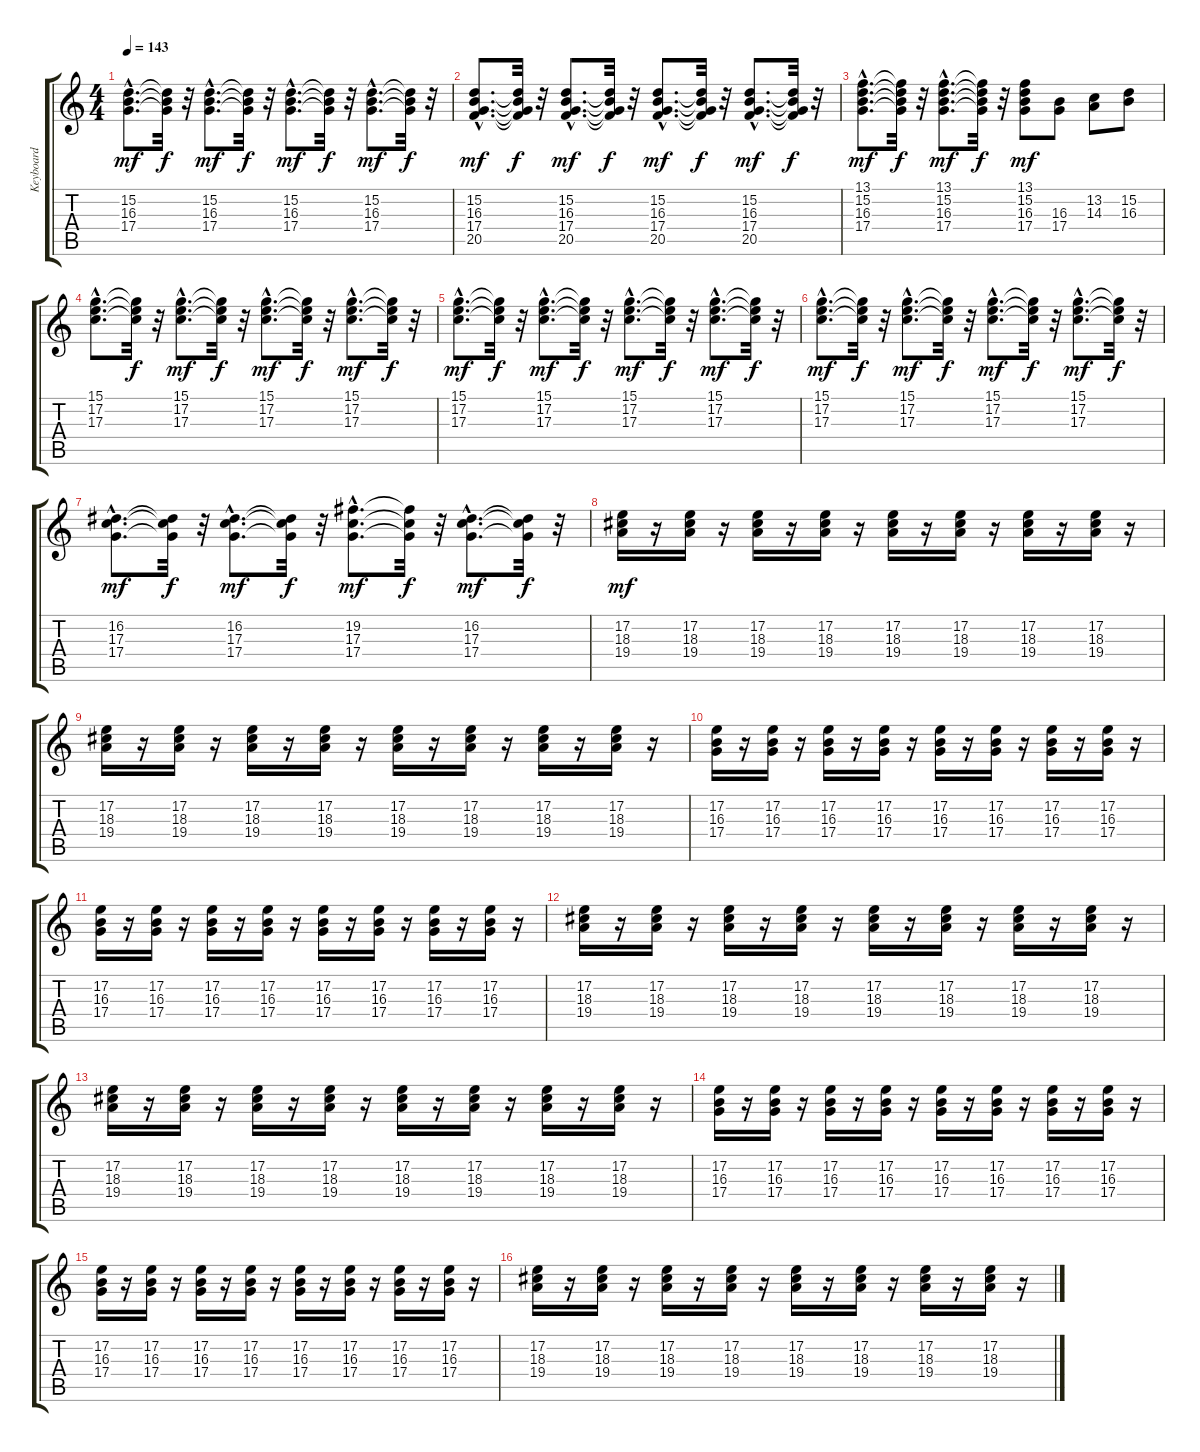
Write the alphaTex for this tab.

\track ("Keyboard" "Keyboard") {instrument honkytonkpiano}
\staff {score tabs}
\tuning (E4 B3 G3 D3 A2 E2) {hide}
\ts (4 4)
\tempo 143
\clef g2
\ks c
(15.2{hac} 16.3{hac} 17.4{hac}).8{d dy mf} (15.2{t} 16.3{t} 17.4{t}).32{dy f} r.32 (15.2{hac} 16.3{hac} 17.4{hac}).8{d dy mf} (15.2{t} 16.3{t} 17.4{t}).32{dy f} r.32 (15.2{hac} 16.3{hac} 17.4{hac}).8{d dy mf} (15.2{t} 16.3{t} 17.4{t}).32{dy f} r.32 (15.2{hac} 16.3{hac} 17.4{hac}).8{d dy mf} (15.2{t} 16.3{t} 17.4{t}).32{dy f} r.32 |
(15.2{hac} 16.3{hac} 17.4{hac} 20.5{hac}).8{d dy mf} (15.2{t} 16.3{t} 17.4{t} 20.5{t}).32{dy f} r.32 (15.2{hac} 16.3{hac} 17.4{hac} 20.5{hac}).8{d dy mf} (15.2{t} 16.3{t} 17.4{t} 20.5{t}).32{dy f} r.32 (15.2{hac} 16.3{hac} 17.4{hac} 20.5{hac}).8{d dy mf} (15.2{t} 16.3{t} 17.4{t} 20.5{t}).32{dy f} r.32 (15.2{hac} 16.3{hac} 17.4{hac} 20.5{hac}).8{d dy mf} (15.2{t} 16.3{t} 17.4{t} 20.5{t}).32{dy f} r.32 |
(13.1{hac} 15.2{hac} 16.3{hac} 17.4{hac}).8{d dy mf} (13.1{t} 15.2{t} 16.3{t} 17.4{t}).32{dy f} r.32 (13.1{hac} 15.2{hac} 16.3{hac} 17.4{hac}).8{d dy mf} (13.1{t} 15.2{t} 16.3{t} 17.4{t}).32{dy f} r.32 (13.1 15.2 16.3 17.4).8{dy mf} (16.3 17.4).8 (13.2 14.3).8 (15.2 16.3).8 |
(15.1{hac} 17.2{hac} 17.3{hac}).8{d} (15.1{t} 17.2{t} 17.3{t}).32{dy f} r.32 (15.1{hac} 17.2{hac} 17.3{hac}).8{d dy mf} (15.1{t} 17.2{t} 17.3{t}).32{dy f} r.32 (15.1{hac} 17.2{hac} 17.3{hac}).8{d dy mf} (15.1{t} 17.2{t} 17.3{t}).32{dy f} r.32 (15.1{hac} 17.2{hac} 17.3{hac}).8{d dy mf} (15.1{t} 17.2{t} 17.3{t}).32{dy f} r.32 |
(15.1{hac} 17.2{hac} 17.3{hac}).8{d dy mf} (15.1{t} 17.2{t} 17.3{t}).32{dy f} r.32 (15.1{hac} 17.2{hac} 17.3{hac}).8{d dy mf} (15.1{t} 17.2{t} 17.3{t}).32{dy f} r.32 (15.1{hac} 17.2{hac} 17.3{hac}).8{d dy mf} (15.1{t} 17.2{t} 17.3{t}).32{dy f} r.32 (15.1{hac} 17.2{hac} 17.3{hac}).8{d dy mf} (15.1{t} 17.2{t} 17.3{t}).32{dy f} r.32 |
(15.1{hac} 17.2{hac} 17.3{hac}).8{d dy mf} (15.1{t} 17.2{t} 17.3{t}).32{dy f} r.32 (15.1{hac} 17.2{hac} 17.3{hac}).8{d dy mf} (15.1{t} 17.2{t} 17.3{t}).32{dy f} r.32 (15.1{hac} 17.2{hac} 17.3{hac}).8{d dy mf} (15.1{t} 17.2{t} 17.3{t}).32{dy f} r.32 (15.1{hac} 17.2{hac} 17.3{hac}).8{d dy mf} (15.1{t} 17.2{t} 17.3{t}).32{dy f} r.32 |
(16.2{hac} 17.3{hac} 17.4{hac}).8{d dy mf} (16.2{t} 17.3{t} 17.4{t}).32{dy f} r.32 (16.2{hac} 17.3{hac} 17.4{hac}).8{d dy mf} (16.2{t} 17.3{t} 17.4{t}).32{dy f} r.32 (19.2{hac} 17.3{hac} 17.4{hac}).8{d dy mf} (19.2{t} 17.3{t} 17.4{t}).32{dy f} r.32 (16.2{hac} 17.3{hac} 17.4{hac}).8{d dy mf} (16.2{t} 17.3{t} 17.4{t}).32{dy f} r.32 |
(17.2 18.3 19.4).16{dy mf instrument honkytonkpiano} r.16 (17.2 18.3 19.4).16 r.16 (17.2 18.3 19.4).16 r.16 (17.2 18.3 19.4).16 r.16 (17.2 18.3 19.4).16 r.16 (17.2 18.3 19.4).16 r.16 (17.2 18.3 19.4).16 r.16 (17.2 18.3 19.4).16 r.16 |
(17.2 18.3 19.4).16 r.16 (17.2 18.3 19.4).16 r.16 (17.2 18.3 19.4).16 r.16 (17.2 18.3 19.4).16 r.16 (17.2 18.3 19.4).16 r.16 (17.2 18.3 19.4).16 r.16 (17.2 18.3 19.4).16 r.16 (17.2 18.3 19.4).16 r.16 |
(17.2 16.3 17.4).16 r.16 (17.2 16.3 17.4).16 r.16 (17.2 16.3 17.4).16 r.16 (17.2 16.3 17.4).16 r.16 (17.2 16.3 17.4).16 r.16 (17.2 16.3 17.4).16 r.16 (17.2 16.3 17.4).16 r.16 (17.2 16.3 17.4).16 r.16 |
(17.2 16.3 17.4).16 r.16 (17.2 16.3 17.4).16 r.16 (17.2 16.3 17.4).16 r.16 (17.2 16.3 17.4).16 r.16 (17.2 16.3 17.4).16 r.16 (17.2 16.3 17.4).16 r.16 (17.2 16.3 17.4).16 r.16 (17.2 16.3 17.4).16 r.16 |
(17.2 18.3 19.4).16 r.16 (17.2 18.3 19.4).16 r.16 (17.2 18.3 19.4).16 r.16 (17.2 18.3 19.4).16 r.16 (17.2 18.3 19.4).16 r.16 (17.2 18.3 19.4).16 r.16 (17.2 18.3 19.4).16 r.16 (17.2 18.3 19.4).16 r.16 |
(17.2 18.3 19.4).16 r.16 (17.2 18.3 19.4).16 r.16 (17.2 18.3 19.4).16 r.16 (17.2 18.3 19.4).16 r.16 (17.2 18.3 19.4).16 r.16 (17.2 18.3 19.4).16 r.16 (17.2 18.3 19.4).16 r.16 (17.2 18.3 19.4).16 r.16 |
(17.2 16.3 17.4).16 r.16 (17.2 16.3 17.4).16 r.16 (17.2 16.3 17.4).16 r.16 (17.2 16.3 17.4).16 r.16 (17.2 16.3 17.4).16 r.16 (17.2 16.3 17.4).16 r.16 (17.2 16.3 17.4).16 r.16 (17.2 16.3 17.4).16 r.16 |
(17.2 16.3 17.4).16 r.16 (17.2 16.3 17.4).16 r.16 (17.2 16.3 17.4).16 r.16 (17.2 16.3 17.4).16 r.16 (17.2 16.3 17.4).16 r.16 (17.2 16.3 17.4).16 r.16 (17.2 16.3 17.4).16 r.16 (17.2 16.3 17.4).16 r.16 |
(17.2 18.3 19.4).16 r.16 (17.2 18.3 19.4).16 r.16 (17.2 18.3 19.4).16 r.16 (17.2 18.3 19.4).16 r.16 (17.2 18.3 19.4).16 r.16 (17.2 18.3 19.4).16 r.16 (17.2 18.3 19.4).16 r.16 (17.2 18.3 19.4).16 r.16
